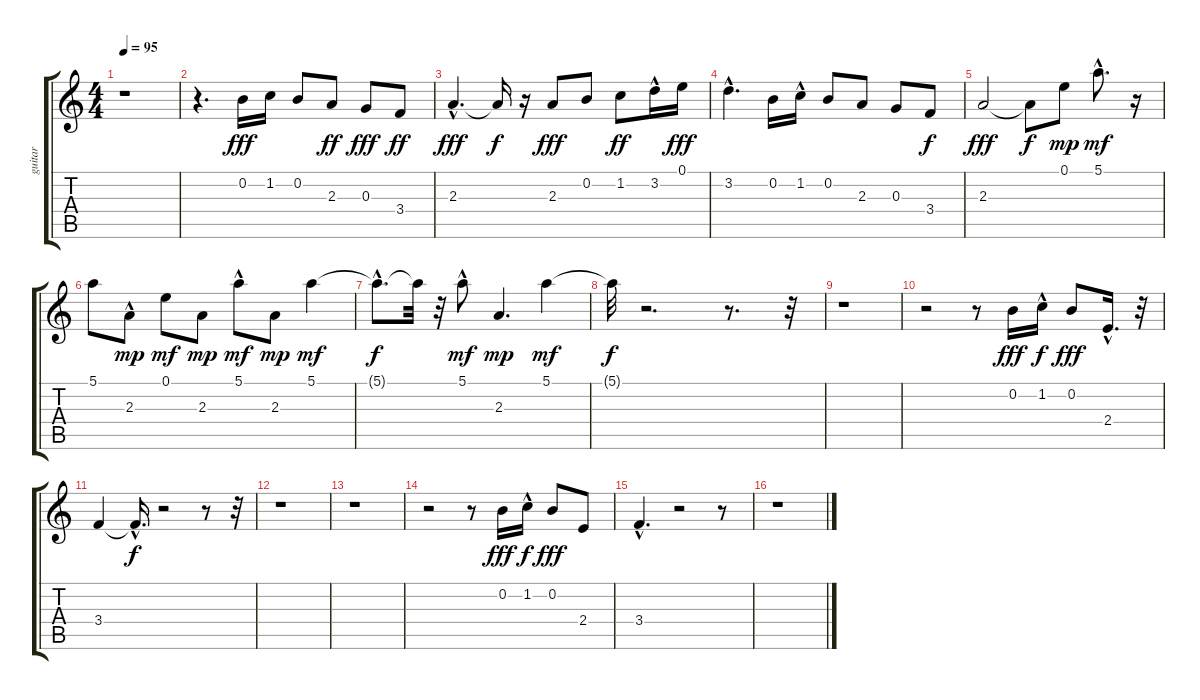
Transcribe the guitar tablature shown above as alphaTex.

\track ("guitar" "guitar") {instrument acousticguitarsteel}
\staff {score tabs}
\tuning (E4 B3 G3 D3 A2 E2) {hide}
\ts (4 4)
\tempo 95
\clef g2
\ks c
r.1{dy fff instrument acousticguitarsteel} |
r.4{d} 0.2.16{balance 8 instrument acousticguitarsteel} 1.2.16 0.2.8 2.3.8{dy ff} 0.3.8{dy fff} 3.4.8{dy ff} |
2.3{hac}.4{d dy fff} 2.3{t}.16{dy f} r.16 2.3.8{dy fff} 0.2.8 1.2.8{dy ff} 3.2{hac}.16 0.1.16{dy fff} |
3.2{hac}.4{d} 0.2.16 1.2{hac}.16 0.2.8 2.3.8 0.3.8 3.4.8{dy f} |
2.3.2{dy fff} 2.3{t}.8{dy f} 0.1.8{dy mp} 5.1{hac}.8{d dy mf} r.16 |
5.1.8 2.3{hac}.8{dy mp} 0.1.8{dy mf} 2.3.8{dy mp} 5.1{hac}.8{dy mf} 2.3.8{dy mp} 5.1.4{dy mf} |
5.1{hac t}.8{d dy f} 5.1{t}.32 r.32 5.1{hac}.8{dy mf} 2.3.4{d dy mp} 5.1.4{dy mf} |
5.1{t}.32{dy f} r.2{d} r.8{d} r.32 |
r.1 |
r.2 r.8 0.2.16{dy fff} 1.2{hac}.16{dy f} 0.2.8{dy fff} 2.4{hac}.16{d} r.32 |
3.4.4 3.4{hac t}.16{d dy f} r.2 r.8 r.32 |
r.1 |
r.1 |
r.2 r.8 0.2.16{dy fff} 1.2{hac}.16{dy f} 0.2.8{dy fff} 2.4.8 |
3.4{hac}.4{d} r.2 r.8 |
r.1
